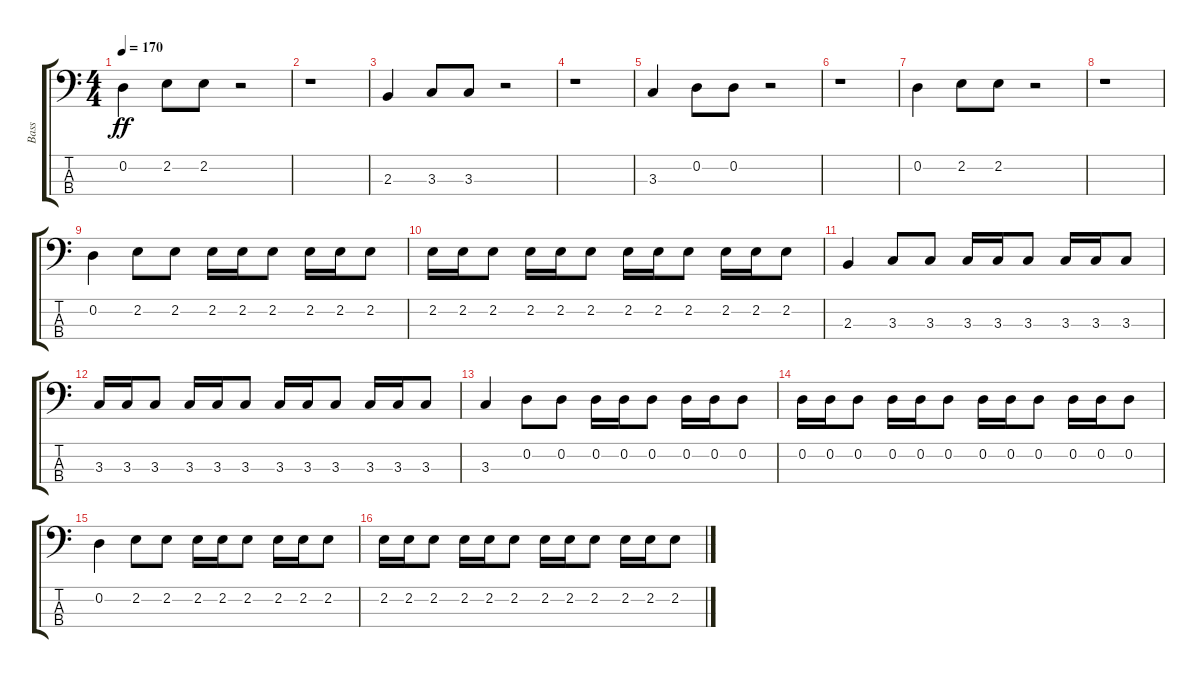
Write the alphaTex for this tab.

\track ("Bass" "Bass") {instrument electricbassfinger}
\staff {score tabs}
\tuning (G2 D2 A1 E1) {hide}
\ts (4 4)
\tempo 170
\clef f4
\ks c
0.2.4{dy ff instrument electricbassfinger} 2.2.8 2.2.8 r.2 |
r.1 |
2.3.4 3.3.8 3.3.8 r.2 |
r.1 |
3.3.4 0.2.8 0.2.8 r.2 |
r.1 |
0.2.4 2.2.8 2.2.8 r.2 |
r.1 |
0.2.4 2.2.8 2.2.8 2.2.16 2.2.16 2.2.8 2.2.16 2.2.16 2.2.8 |
2.2.16 2.2.16 2.2.8 2.2.16 2.2.16 2.2.8 2.2.16 2.2.16 2.2.8 2.2.16 2.2.16 2.2.8 |
2.3.4 3.3.8 3.3.8 3.3.16 3.3.16 3.3.8 3.3.16 3.3.16 3.3.8 |
3.3.16 3.3.16 3.3.8 3.3.16 3.3.16 3.3.8 3.3.16 3.3.16 3.3.8 3.3.16 3.3.16 3.3.8 |
3.3.4 0.2.8 0.2.8 0.2.16 0.2.16 0.2.8 0.2.16 0.2.16 0.2.8 |
0.2.16 0.2.16 0.2.8 0.2.16 0.2.16 0.2.8 0.2.16 0.2.16 0.2.8 0.2.16 0.2.16 0.2.8 |
0.2.4 2.2.8 2.2.8 2.2.16 2.2.16 2.2.8 2.2.16 2.2.16 2.2.8 |
2.2.16 2.2.16 2.2.8 2.2.16 2.2.16 2.2.8 2.2.16 2.2.16 2.2.8 2.2.16 2.2.16 2.2.8
